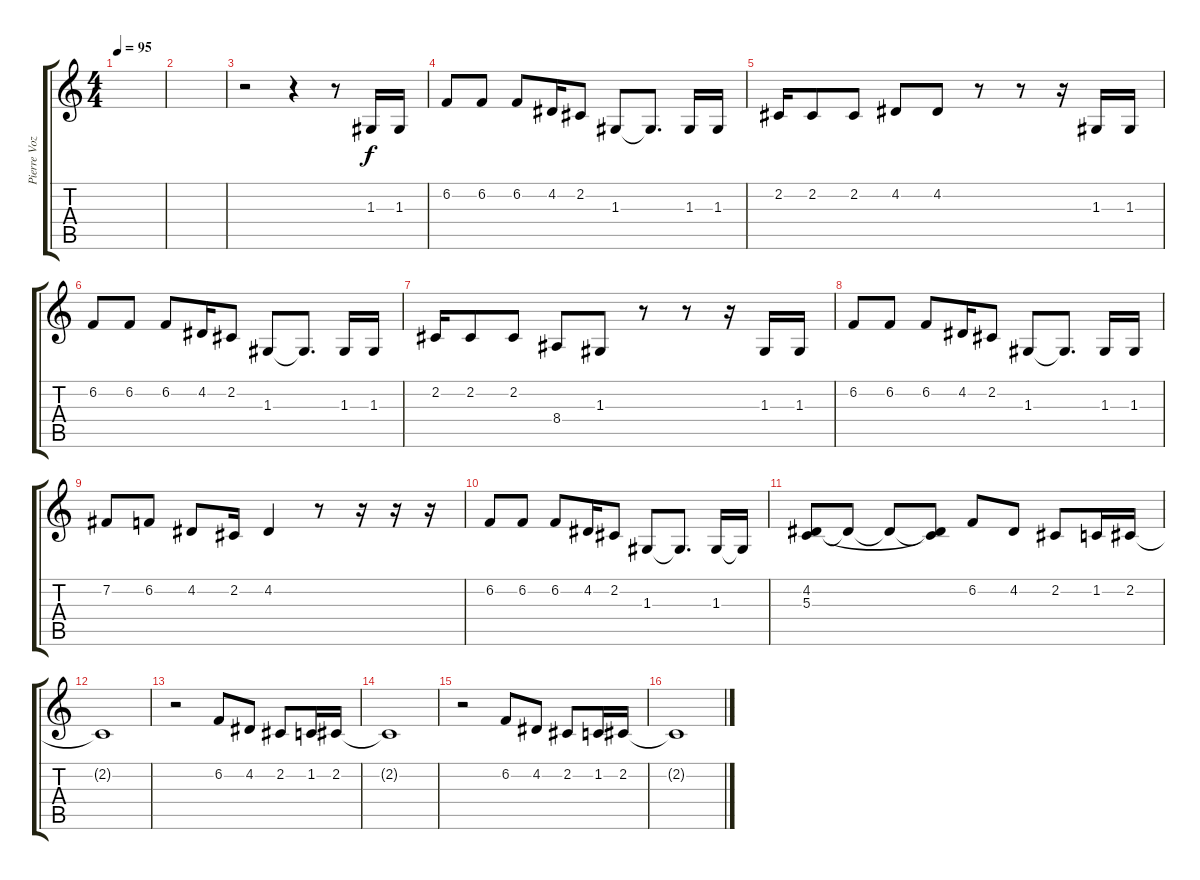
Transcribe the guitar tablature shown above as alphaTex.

\track ("Pierre Voz" "Pierre Voz") {instrument clarinet}
\staff {score tabs}
\tuning (E4 B3 G3 D3 A2 E2) {hide}
\ts (4 4)
\tempo 95
\clef g2
\ks c
|
|
r.2 r.4 r.8 1.3.16 1.3.16 |
6.2.8 6.2.8 6.2.8 4.2.16 2.2.8 1.3.8 1.3{t}.8{d} 1.3.16 1.3.16 |
2.2.16 2.2.8 2.2.8 4.2.8 4.2.8 r.8 r.8 r.16 1.3.16 1.3.16 |
6.2.8 6.2.8 6.2.8 4.2.16 2.2.8 1.3.8 1.3{t}.8{d} 1.3.16 1.3.16 |
2.2.16 2.2.8 2.2.8 8.4.8 1.3.8 r.8 r.8 r.16 1.3.16 1.3.16 |
6.2.8 6.2.8 6.2.8 4.2.16 2.2.8 1.3.8 1.3{t}.8{d} 1.3.16 1.3.16 |
7.2.8 6.2.8 4.2.8 2.2.16 4.2.4 r.8 r.16 r.16 r.16 |
6.2.8 6.2.8 6.2.8 4.2.16 2.2.8 1.3.8 1.3{t}.8{d} 1.3.16 1.3{t}.16 |
(4.2 5.3).8 4.2{t}.8 4.2{t}.8 (4.2{t} 5.3{t}).8 6.2.8{balance 13} 4.2.8 2.2.8 1.2.16 2.2.16 |
2.2{t}.1 |
r.2 6.2.8 4.2.8 2.2.8 1.2.16 2.2.16 |
2.2{t}.1 |
r.2 6.2.8 4.2.8 2.2.8 1.2.16 2.2.16 |
2.2{t}.1
